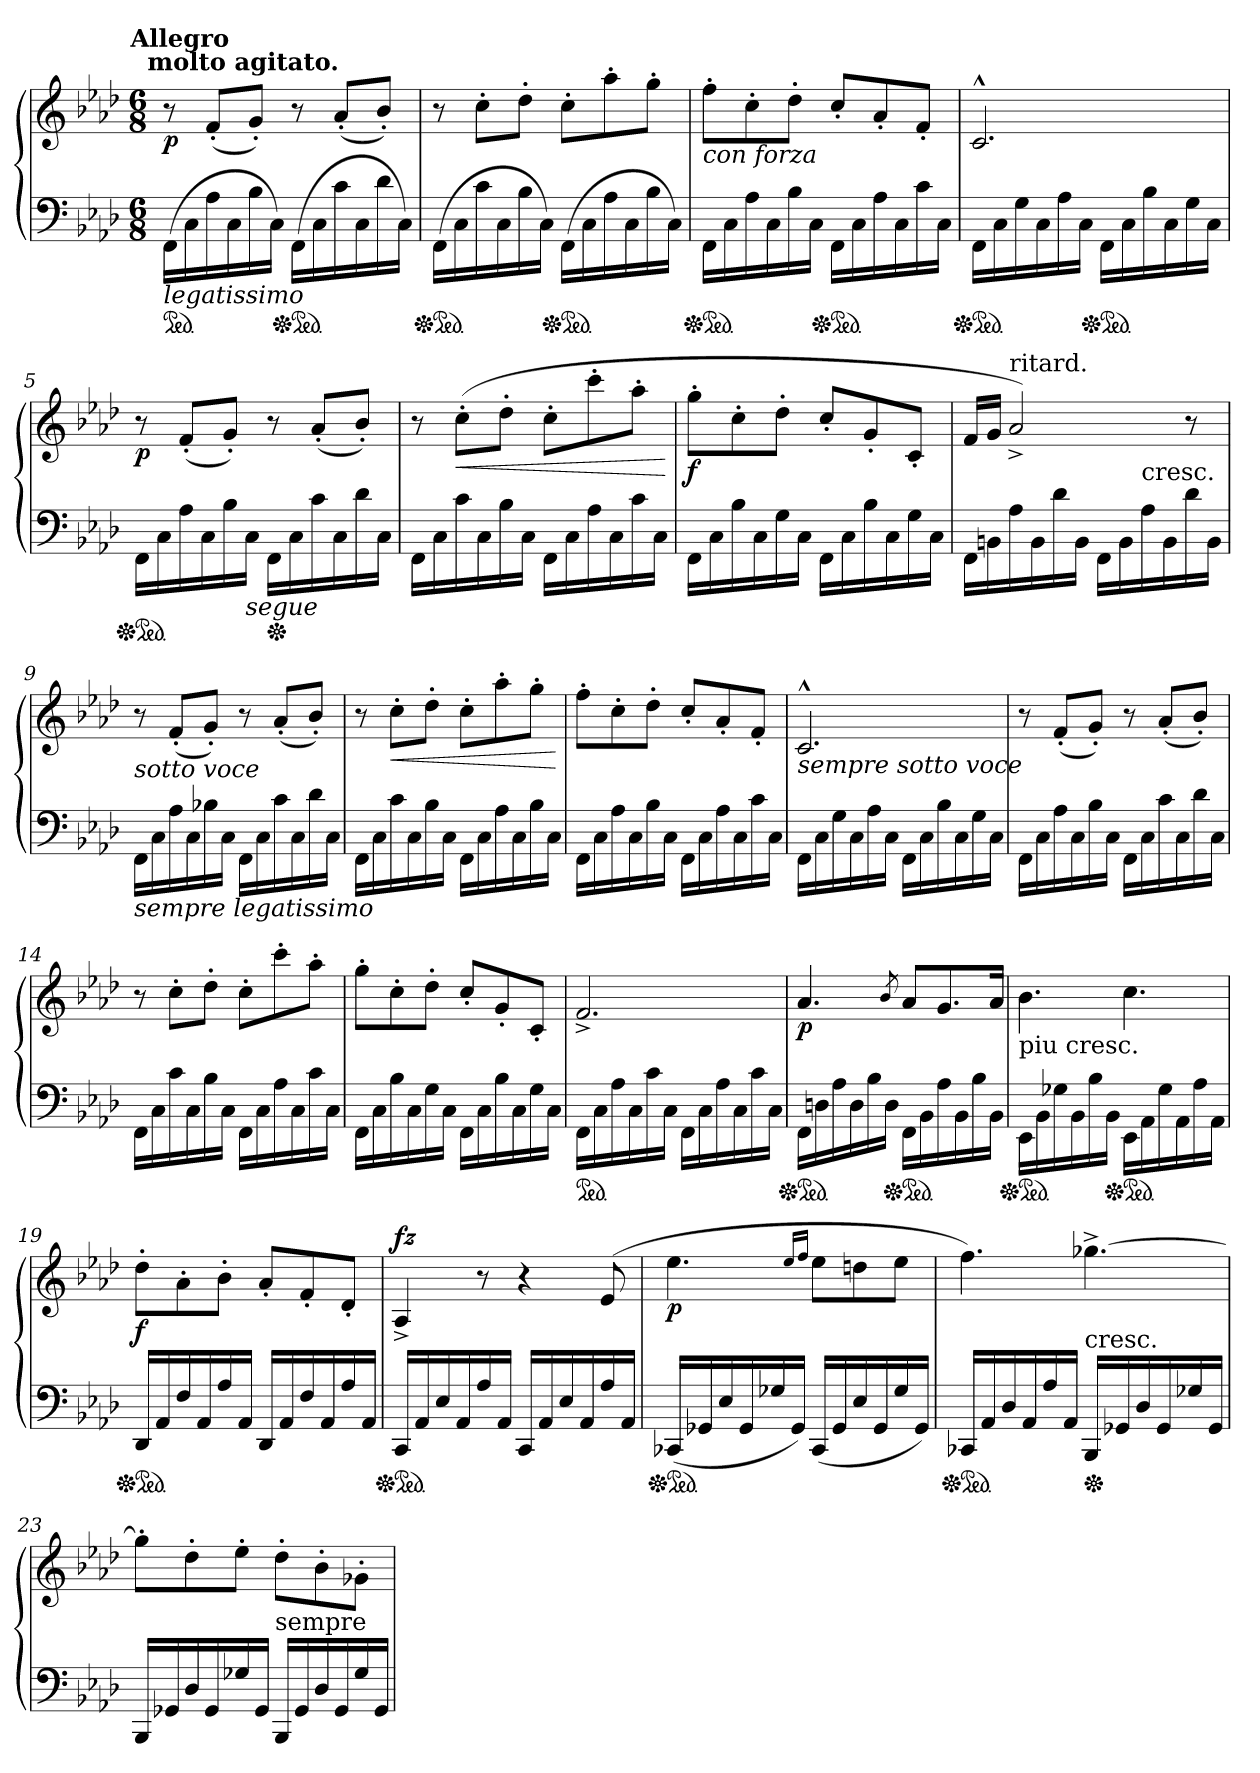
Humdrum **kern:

**kern	**kern	**dynam
*part1	*part1	*part1
*staff2	*staff1	*staff1/2
*clefF4	*clefG2	*
*k[b-e-a-d-]	*k[b-e-a-d-]	*
*f:	*f:	*
!!LO:TX:omd:t=Allegro\n                molto agitato.
*M6/8	*M6/8	*
*MM144	*MM144	*
*ped	*	*
=1	=1	=1
!LO:TX:b:i:t=legatissimo	!	!
!	!	!LO:DY:b
(>16FF\LL	8r	p
16C\	.	.
16A-\	(<8f'</L	.
16C\	.	.
16B-\	8g'</J)	.
16C\JJ)	.	.
*Xped	*	*
*ped	*	*
(>16FF\LL	8r	.
16C\	.	.
16c\	(<8a-'</L	.
16C\	.	.
16d-\	8b-'</J)	.
16C\JJ)	.	.
=2	=2	=2
*Xped	*	*
*ped	*	*
!	!	!LO:DY:b
(16FF\LL	8r	cresc.
16C\	.	.
16c\	8cc'>\L	.
16C\	.	.
16B-\	8dd-'>\J	.
16C\JJ)	.	.
*Xped	*	*
*ped	*	*
(16FF\LL	8cc'>\L	.
16C\	.	.
16A-\	8aa-'>\	.
16C\	.	.
16B-\	8gg'>\J	.
16C\JJ)	.	.
=3	=3	=3
*Xped	*	*
*ped	*	*
!	!LO:TX:b:i:t=con forza	!
16FF\LL	8ff'>\L	.
16C\	.	.
16A-\	8cc'>\	.
16C\	.	.
16B-\	8dd-'>\J	.
16C\JJ	.	.
*Xped	*	*
*ped	*	*
16FF\LL	8cc'>/L	.
16C\	.	.
16A-\	8a-'>/	.
16C\	.	.
16c\	8f'>/J	.
16C\JJ	.	.
=4	=4	=4
*Xped	*	*
*ped	*	*
16FF\LL	2.c^^>/	.
16C\	.	.
16G\	.	.
16C\	.	.
16A-\	.	.
16C\JJ	.	.
*Xped	*	*
*ped	*	*
16FF\LL	.	.
16C\	.	.
16B-\	.	.
16C\	.	.
16G\	.	.
16C\JJ	.	.
=5	=5	=5
*Xped	*	*
*ped	*	*
!	!	!LO:DY:b
16FF\LL	8r	p
16C\	.	.
16A-\	(8f'</L	.
16C\	.	.
16B-\	8g'</J)	.
!LO:TX:b:i:t=segue	!	!
16C\JJ	.	.
*Xped	*	*
16FF\LL	8r	.
16C\	.	.
16c\	(8a-'</L	.
16C\	.	.
16d-\	8b-'</J)	.
16C\JJ	.	.
=6	=6	=6
16FF\LL	8r	.
16C\	.	.
!	!	!LO:HP:b
16c\	(>8cc'>\L	<
16C\	.	.
16B-\	8dd-'>\J	.
16C\JJ	.	.
16FF\LL	8cc'>\L	.
16C\	.	.
16A-\	8ccc'>\	.
16C\	.	.
16c\	8aa-'>\J	.
16C\JJ	.	.
.	.	[
=7	=7	=7
!	!	!LO:DY:b
16FF\LL	8gg'>\L	f
16C\	.	.
16B-\	8cc'>\	.
16C\	.	.
16G\	8dd-'>\J	.
16C\JJ	.	.
16FF\LL	8cc'</L	.
16C\	.	.
16B-\	8g'</	.
16C\	.	.
16G\	8c'</J	.
16C\JJ	.	.
=8	=8	=8
16FF\LL	16f/LL	.
16BBn\	16g/JJ	.
!	!LO:TX:a:t=ritard.	!
16A-\	2a-^>/)	.
16BB\	.	.
16d-\	.	.
16BB\JJ	.	.
16FF\LL	.	.
16BB\	.	.
!LO:TX:a:t=cresc.	!	!
16A-\	.	.
16BB\	.	.
16d-\	8r	.
16BB\JJ	.	.
=9	=9	=9
!	!LO:TX:b:i:t=sotto voce	!
!LO:TX:b:i:t=sempre legatissimo	!	!
16FF\LL	8r	.
16C\	.	.
16A-\	(8f'</L	.
16C\	.	.
16B-X\	8g'</J)	.
16C\JJ	.	.
16FF\LL	8r	.
16C\	.	.
16c\	(8a-'</L	.
16C\	.	.
16d-\	8b-'</J)	.
16C\JJ	.	.
=10	=10	=10
16FF\LL	8r	.
16C\	.	.
!	!	!LO:HP:b
16c\	8cc'>\L	<
16C\	.	.
16B-\	8dd-'>\J	.
16C\JJ	.	.
16FF\LL	8cc'>\L	.
16C\	.	.
16A-\	8aa-'>\	.
16C\	.	.
16B-\	8gg'>\J	.
16C\JJ	.	.
.	.	[
=11	=11	=11
16FF\LL	8ff'>\L	.
16C\	.	.
16A-\	8cc'>\	.
16C\	.	.
16B-\	8dd-'>\J	.
16C\JJ	.	.
16FF\LL	8cc'</L	.
16C\	.	.
16A-\	8a-'</	.
16C\	.	.
16c\	8f'</J	.
16C\JJ	.	.
=12	=12	=12
!	!LO:TX:b:i:t=sempre sotto voce	!
16FF\LL	2.c^^>/	.
16C\	.	.
16G\	.	.
16C\	.	.
16A-\	.	.
16C\JJ	.	.
16FF\LL	.	.
16C\	.	.
16B-\	.	.
16C\	.	.
16G\	.	.
16C\JJ	.	.
=13	=13	=13
16FF\LL	8r	.
16C\	.	.
16A-\	(8f'</L	.
16C\	.	.
16B-\	8g'</J)	.
16C\JJ	.	.
16FF\LL	8r	.
16C\	.	.
16c\	(8a-'</L	.
16C\	.	.
16d-\	8b-'</J)	.
16C\JJ	.	.
=14	=14	=14
16FF\LL	8r	.
16C\	.	.
16c\	8cc'>\L	.
16C\	.	.
16B-\	8dd-'>\J	.
16C\JJ	.	.
16FF\LL	8cc'>\L	.
16C\	.	.
16A-\	8ccc'>\	.
16C\	.	.
16c\	8aa-'>\J	.
16C\JJ	.	.
=15	=15	=15
16FF\LL	8gg'>\L	.
16C\	.	.
16B-\	8cc'>\	.
16C\	.	.
16G\	8dd-'>\J	.
16C\JJ	.	.
16FF\LL	8cc'>/L	.
16C\	.	.
16B-\	8g'>/	.
16C\	.	.
16G\	8c'>/J	.
16C\JJ	.	.
=16	=16	=16
*ped	*	*
16FF\LL	2.f^>/	.
16C\	.	.
16A-\	.	.
16C\	.	.
16c\	.	.
16C\JJ	.	.
16FF\LL	.	.
16C\	.	.
16A-\	.	.
16C\	.	.
16c\	.	.
16C\JJ	.	.
=17	=17	=17
*Xped	*	*
*ped	*	*
!	!	!LO:DY:b
16FF\LL	4.a-/	p
16Dn\	.	.
16A-\	.	.
16D\	.	.
16B-\	.	.
16D\JJ	.	.
.	8qb-/	.
*Xped	*	*
*ped	*	*
16FF\LL	8a-/L	.
16BB-\	.	.
16A-\	8.g/	.
16BB-\	.	.
16B-\	.	.
16BB-\JJ	16a-/Jk	.
=18	=18	=18
*Xped	*	*
*ped	*	*
!	!LO:TX:b:t=piu cresc.	!
16EE-\LL	4.b-\	.
16BB-\	.	.
16G-X\	.	.
16BB-\	.	.
16B-\	.	.
16BB-\JJ	.	.
*Xped	*	*
*ped	*	*
16EE-\LL	4.cc\	.
16AA-\	.	.
16G-\	.	.
16AA-\	.	.
16A-\	.	.
16AA-\JJ	.	.
=19	=19	=19
*Xped	*	*
*ped	*	*
!	!	!LO:DY:b
16DD-/LL	8dd-'>\L	f
16AA-/	.	.
16F/	8a-'>\	.
16AA-/	.	.
16A-/	8b-'>\J	.
16AA-/JJ	.	.
16DD-/LL	8a-'</L	.
16AA-/	.	.
16F/	8f'</	.
16AA-/	.	.
16A-/	8d-'</J	.
16AA-/JJ	.	.
=20	=20	=20
*Xped	*	*
*ped	*	*
!	!	!LO:DY:a
16CC/LL	4A-^>/	fz
16AA-/	.	.
16E-/	.	.
16AA-/	.	.
16A-/	8r	.
16AA-/JJ	.	.
16CC/LL	4r	.
16AA-/	.	.
16E-/	.	.
16AA-/	.	.
16A-/	(>8e-/	.
16AA-/JJ	.	.
=21	=21	=21
*Xped	*	*
*ped	*	*
!	!	!LO:DY:b
(16CC-X/LL	4.ee-\	p
16GG-X/	.	.
16E-/	.	.
16GG-/	.	.
16G-/	.	.
16GG-/JJ)	.	.
.	16qee-/LL	.
.	16qff/JJ	.
(16CC-/LL	8ee-\L	.
16GG-/	.	.
16E-/	8ddn\	.
16GG-/	.	.
16G-/	8ee-\J	.
16GG-/JJ)	.	.
=22	=22	=22
*Xped	*	*
*ped	*	*
16CC-X/LL	4.ff\)	.
16AA-/	.	.
16D-/	.	.
16AA-/	.	.
16A-/	.	.
16AA-/JJ	.	.
*Xped	*	*
!LO:TX:a:t=cresc.	!	!
16BBB-/LL	[4.gg-X^>\	.
16GG-X/	.	.
16D-/	.	.
16GG-/	.	.
16G-/	.	.
16GG-/JJ	.	.
=23	=23	=23
16BBB-/LL	8gg-'>\L]	.
16GG-X/	.	.
16D-/	8dd-'>\	.
16GG-/	.	.
16G-/	8ee-'>\J	.
16GG-/JJ	.	.
!LO:TX:a:t=sempre	!	!
16BBB-/LL	8dd-'>\L	.
16GG-/	.	.
16D-/	8b-'>\	.
16GG-/	.	.
16G-/	8g-'>\J	.
16GG-/JJ	.	.
=	=	=
*-	*-	*-
